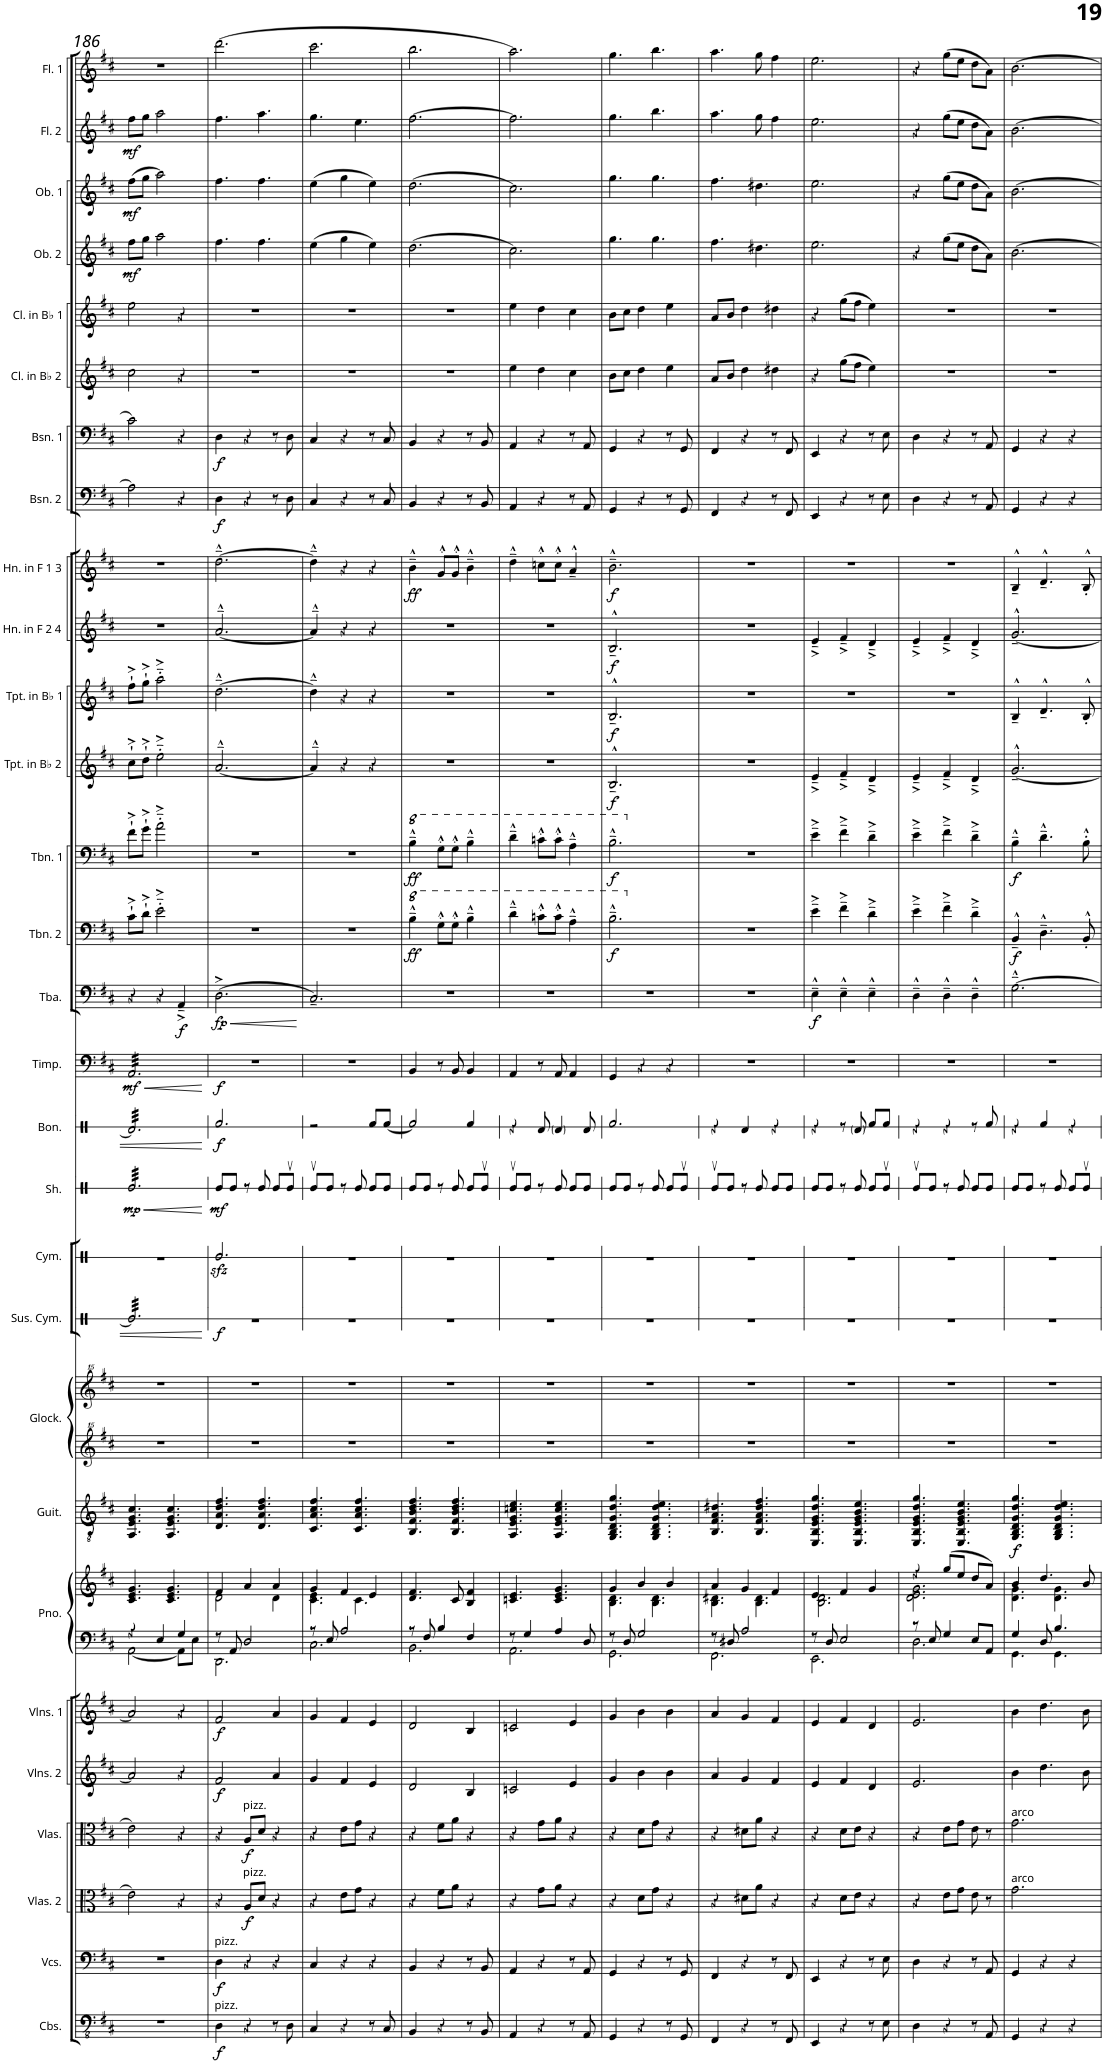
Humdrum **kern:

**kern	**dynam	**kern	**dynam	**kern	**dynam	**kern	**dynam	**kern	**dynam	**kern	**dynam	**kern	**kern	**kern	**dynam	**kern	**kern	**kern	**dynam	**kern	**kern	**dynam	**kern	**dynam	**kern	**dynam	**kern	**dynam	**kern	**dynam	**kern	**dynam	**kern	**dynam	**kern	**dynam	**kern	**dynam	**kern	**dynam	**kern	**dynam	**kern	**dynam	**kern	**kern	**kern	**dynam	**kern	**dynam	**kern	**dynam	**kern
*part29	*part29	*part28	*part28	*part27	*part27	*part26	*part26	*part25	*part25	*part24	*part24	*part23	*part23	*part22	*part22	*part21	*part21	*part20	*part20	*part19	*part18	*part18	*part17	*part17	*part16	*part16	*part15	*part15	*part14	*part14	*part13	*part13	*part12	*part12	*part11	*part11	*part10	*part10	*part9	*part9	*part8	*part8	*part7	*part7	*part6	*part5	*part4	*part4	*part3	*part3	*part2	*part2	*part1
*staff31	*staff31	*staff30	*staff30	*staff29	*staff29	*staff28	*staff28	*staff27	*staff27	*staff26	*staff26	*staff25	*staff24	*staff23	*staff23	*staff22	*staff21	*staff20	*staff20	*staff19	*staff18	*staff18	*staff17	*staff17	*staff16	*staff16	*staff15	*staff15	*staff14	*staff14	*staff13	*staff13	*staff12	*staff12	*staff11	*staff11	*staff10	*staff10	*staff9	*staff9	*staff8	*staff8	*staff7	*staff7	*staff6	*staff5	*staff4	*staff4	*staff3	*staff3	*staff2	*staff2	*staff1
*I"Contrabasses	*	*I"Violoncellos	*	*I"Violas 2	*	*I"Violas	*	*I"Violins 2	*	*I"Violins 1	*	*I"Piano	*	*I"Classical Guitar	*	*I"Glockenspiel	*	*I"Suspended Cymbal	*	*I"Cymbals	*I"Shaker	*	*I"Bongos	*	*I"Timpani	*	*I"Tuba	*	*I"Trombone 2	*	*I"Trombone 1	*	*I"Trumpet in Bb 2	*	*I"Trumpet in Bb 1	*	*I"Horn in F 2 &amp; 4	*	*I"Horn in F 1 &amp; 3	*	*I"Bassoon 2	*	*I"Bassoon 1	*	*I"Clarinet in Bb 2	*I"Clarinet in Bb 1	*I"Oboe 2	*	*I"Oboe 1	*	*I"Flute 2	*	*I"Flute 1
*I'Cbs.	*	*I'Vcs.	*	*I'Vlas. 2	*	*I'Vlas.	*	*I'Vlns. 2	*	*I'Vlns. 1	*	*I'Pno.	*	*I'Guit.	*	*I'Glock.	*	*I'Sus. Cym.	*	*I'Cym.	*I'Sh.	*	*I'Bon.	*	*I'Timp.	*	*I'Tba.	*	*I'Tbn. 2	*	*I'Tbn. 1	*	*I'Tpt. in Bb 2	*	*I'Tpt. in Bb 1	*	*I'Hn. in F 2 4	*	*I'Hn. in F 1 3	*	*I'Bsn. 2	*	*I'Bsn. 1	*	*I'Cl. in Bb 2	*I'Cl. in Bb 1	*I'Ob. 2	*	*I'Ob. 1	*	*I'Fl. 2	*	*I'Fl. 1
!!LO:PB:g=z
*clefFv4	*	*clefF4	*	*clefC3	*	*clefC3	*	*clefG2	*	*clefG2	*	*clefF4	*clefG2	*clefGv2	*	*clefG^^2	*clefG^^2	*clefX	*	*clefX	*clefX	*	*clefX	*	*clefF4	*	*clefF4	*	*clefF4	*	*clefF4	*	*clefG2	*	*clefG2	*	*clefG2	*	*clefG2	*	*clefF4	*	*clefF4	*	*clefG2	*clefG2	*clefG2	*	*clefG2	*	*clefG2	*	*clefG2
*	*	*	*	*	*	*	*	*	*	*	*	*	*	*	*	*	*	*	*	*	*	*	*	*	*	*	*	*	*	*	*	*	*Trd1c2	*	*Trd1c2	*	*Trd4c7	*	*Trd4c7	*	*	*	*	*	*Trd1c2	*Trd1c2	*	*	*	*	*	*	*
*k[f#c#]	*	*k[f#c#]	*	*k[f#c#]	*	*k[f#c#]	*	*k[f#c#]	*	*k[f#c#]	*	*k[f#c#]	*k[f#c#]	*k[f#c#]	*	*k[f#c#]	*k[f#c#]	*k[]	*	*k[]	*k[]	*	*k[]	*	*k[f#c#]	*	*k[f#c#]	*	*k[f#c#]	*	*k[f#c#]	*	*k[f#c#]	*	*k[f#c#]	*	*k[f#c#]	*	*k[f#c#]	*	*k[f#c#]	*	*k[f#c#]	*	*k[f#c#]	*k[f#c#]	*k[f#c#]	*	*k[f#c#]	*	*k[f#c#]	*	*k[f#c#]
*M3/4	*	*M3/4	*	*M3/4	*	*M3/4	*	*M3/4	*	*M3/4	*	*M3/4	*M3/4	*M3/4	*	*M3/4	*M3/4	*M3/4	*	*M3/4	*M3/4	*	*M3/4	*	*M3/4	*	*M3/4	*	*M3/4	*	*M3/4	*	*M3/4	*	*M3/4	*	*M3/4	*	*M3/4	*	*M3/4	*	*M3/4	*	*M3/4	*M3/4	*M3/4	*	*M3/4	*	*M3/4	*	*M3/4
=186	=186	=186	=186	=186	=186	=186	=186	=186	=186	=186	=186	=186	=186	=186	=186	=186	=186	=186	=186	=186	=186	=186	=186	=186	=186	=186	=186	=186	=186	=186	=186	=186	=186	=186	=186	=186	=186	=186	=186	=186	=186	=186	=186	=186	=186	=186	=186	=186	=186	=186	=186	=186	=186
*	*	*	*	*	*	*	*	*	*	*	*	*^	*	*	*	*	*	*	*	*	*	*	*	*	*	*	*	*	*	*	*	*	*	*	*	*	*	*	*	*	*	*	*	*	*	*	*	*	*	*	*	*	*
!	!	!	!	!	!	!	!	!	!	!	!	!	!	!	!	!	!	!	!	!	!	!	!LO:DY:b	!	!	!	!LO:DY:b	!	!	!	!	!	!	!	!	!	!	!	!	!	!	!	!	!	!	!	!	!	!LO:DY:b	!	!LO:DY:b	!	!LO:DY:b	!
*	*	*	*	*	*	*	*	*	*	*	*	*	*	*	*	*	*	*	*tremolo	*	*	*	*	*	*	*	*	*	*	*	*	*	*	*	*	*	*	*	*	*	*	*	*	*	*	*	*	*	*	*	*	*	*	*
*	*	*	*	*	*	*	*	*	*	*	*	*	*	*	*	*	*	*	*	*	*	*tremolo	*	*	*	*	*	*	*	*	*	*	*	*	*	*	*	*	*	*	*	*	*	*	*	*	*	*	*	*	*	*	*	*
*	*	*	*	*	*	*	*	*	*	*	*	*	*	*	*	*	*	*	*	*	*	*	*	*tremolo	*	*	*	*	*	*	*	*	*	*	*	*	*	*	*	*	*	*	*	*	*	*	*	*	*	*	*	*	*	*
*	*	*	*	*	*	*	*	*	*	*	*	*	*	*	*	*	*	*	*	*	*	*	*	*	*	*tremolo	*	*	*	*	*	*	*	*	*	*	*	*	*	*	*	*	*	*	*	*	*	*	*	*	*	*	*	*
2.r	.	2.r	.	2e\	.	2e\	.	2a/]	.	2a/]	.	4r	[2AA\	4.c#/ 4.e/ 4.g/	4.AA/ 4.E/ 4.G/ 4.c#/	.	2.r	2.r	32Re/]LLL	.	2.r	32Re/LLL	mp	32Rd/]LLL	.	32AA/LLL	mf	4r	.	8c#`^\L	.	8f#`^\L	.	8cc#`^\L	.	8ff#`^\L	.	2.r	.	2.r	.	2A\]	.	2c#\	.	2cc#\	2ee\	8ff#\L	mf	(8ff#\L	mf	8ff#\L	mf	2.r
.	.	.	.	.	.	.	.	.	.	.	.	.	.	.	.	.	.	.	32Re/	.	.	32Re/	.	32Rd/	.	32AA/	.	.	.	.	.	.	.	.	.	.	.	.	.	.	.	.	.	.	.	.	.	.	.	.	.	.	.	.
.	.	.	.	.	.	.	.	.	.	.	.	.	.	.	.	.	.	.	32Re/	.	.	32Re/	.	32Rd/	.	32AA/	.	.	.	.	.	.	.	.	.	.	.	.	.	.	.	.	.	.	.	.	.	.	.	.	.	.	.	.
.	.	.	.	.	.	.	.	.	.	.	.	.	.	.	.	.	.	.	32Re/	.	.	32Re/	.	32Rd/	.	32AA/	.	.	.	.	.	.	.	.	.	.	.	.	.	.	.	.	.	.	.	.	.	.	.	.	.	.	.	.
.	.	.	.	.	.	.	.	.	.	.	.	.	.	.	.	.	.	.	32Re/	.	.	32Re/	.	32Rd/	.	32AA/	.	.	.	8d`^\J	.	8g`^\J	.	8dd`^\J	.	8gg`^\J	.	.	.	.	.	.	.	.	.	.	.	8gg\J	.	8gg\J	.	8gg\J	.	.
.	.	.	.	.	.	.	.	.	.	.	.	.	.	.	.	.	.	.	32Re/	.	.	32Re/	.	32Rd/	.	32AA/	.	.	.	.	.	.	.	.	.	.	.	.	.	.	.	.	.	.	.	.	.	.	.	.	.	.	.	.
.	.	.	.	.	.	.	.	.	.	.	.	.	.	.	.	.	.	.	32Re/	.	.	32Re/	.	32Rd/	.	32AA/	.	.	.	.	.	.	.	.	.	.	.	.	.	.	.	.	.	.	.	.	.	.	.	.	.	.	.	.
.	.	.	.	.	.	.	.	.	.	.	.	.	.	.	.	.	.	.	32Re/	.	.	32Re/	.	32Rd/	.	32AA/	.	.	.	.	.	.	.	.	.	.	.	.	.	.	.	.	.	.	.	.	.	.	.	.	.	.	.	.
.	.	.	.	.	.	.	.	.	.	.	.	4E/	.	.	.	.	.	.	32Re/	.	.	32Re/	.	32Rd/	.	32AA/	.	4r	.	2e'~^\	.	2a'~^\	.	2ee'~^\	.	2aa'~^\	.	.	.	.	.	.	.	.	.	.	.	2aa\	.	2aa\)	.	2aa\	.	.
.	.	.	.	.	.	.	.	.	.	.	.	.	.	.	.	.	.	.	32Re/	.	.	32Re/	.	32Rd/	.	32AA/	.	.	.	.	.	.	.	.	.	.	.	.	.	.	.	.	.	.	.	.	.	.	.	.	.	.	.	.
.	.	.	.	.	.	.	.	.	.	.	.	.	.	.	.	.	.	.	32Re/	.	.	32Re/	.	32Rd/	.	32AA/	.	.	.	.	.	.	.	.	.	.	.	.	.	.	.	.	.	.	.	.	.	.	.	.	.	.	.	.
.	.	.	.	.	.	.	.	.	.	.	.	.	.	.	.	.	.	.	32Re/	.	.	32Re/	.	32Rd/	.	32AA/	.	.	.	.	.	.	.	.	.	.	.	.	.	.	.	.	.	.	.	.	.	.	.	.	.	.	.	.
.	.	.	.	.	.	.	.	.	.	.	.	.	.	4.c#/ 4.e/ 4.g/	4.AA/ 4.E/ 4.G/ 4.c#/	.	.	.	32Re/	.	.	32Re/	.	32Rd/	.	32AA/	.	.	.	.	.	.	.	.	.	.	.	.	.	.	.	.	.	.	.	.	.	.	.	.	.	.	.	.
.	.	.	.	.	.	.	.	.	.	.	.	.	.	.	.	.	.	.	32Re/	.	.	32Re/	.	32Rd/	.	32AA/	.	.	.	.	.	.	.	.	.	.	.	.	.	.	.	.	.	.	.	.	.	.	.	.	.	.	.	.
.	.	.	.	.	.	.	.	.	.	.	.	.	.	.	.	.	.	.	32Re/	.	.	32Re/	.	32Rd/	.	32AA/	.	.	.	.	.	.	.	.	.	.	.	.	.	.	.	.	.	.	.	.	.	.	.	.	.	.	.	.
.	.	.	.	.	.	.	.	.	.	.	.	.	.	.	.	.	.	.	32Re/	.	.	32Re/	.	32Rd/	.	32AA/	.	.	.	.	.	.	.	.	.	.	.	.	.	.	.	.	.	.	.	.	.	.	.	.	.	.	.	.
!	!	!	!	!	!	!	!	!	!	!	!	!	!	!	!	!	!	!	!	!	!	!	!	!	!	!	!	!	!LO:DY:b	!	!	!	!	!	!	!	!	!	!	!	!	!	!	!	!	!	!	!	!	!	!	!	!	!
.	.	.	.	4r	.	4r	.	4r	.	4r	.	4G/	8AA\L]	.	.	.	.	.	32Re/	.	.	32Re/	.	32Rd/	.	32AA/	.	4AA~^/	f	.	.	.	.	.	.	.	.	.	.	.	.	4r	.	4r	.	4r	4r	.	.	.	.	.	.	.
.	.	.	.	.	.	.	.	.	.	.	.	.	.	.	.	.	.	.	32Re/	.	.	32Re/	.	32Rd/	.	32AA/	.	.	.	.	.	.	.	.	.	.	.	.	.	.	.	.	.	.	.	.	.	.	.	.	.	.	.	.
.	.	.	.	.	.	.	.	.	.	.	.	.	.	.	.	.	.	.	32Re/	.	.	32Re/	.	32Rd/	.	32AA/	.	.	.	.	.	.	.	.	.	.	.	.	.	.	.	.	.	.	.	.	.	.	.	.	.	.	.	.
.	.	.	.	.	.	.	.	.	.	.	.	.	.	.	.	.	.	.	32Re/	.	.	32Re/	.	32Rd/	.	32AA/	.	.	.	.	.	.	.	.	.	.	.	.	.	.	.	.	.	.	.	.	.	.	.	.	.	.	.	.
.	.	.	.	.	.	.	.	.	.	.	.	.	8E\J	.	.	.	.	.	32Re/	.	.	32Re/	.	32Rd/	.	32AA/	.	.	.	.	.	.	.	.	.	.	.	.	.	.	.	.	.	.	.	.	.	.	.	.	.	.	.	.
.	.	.	.	.	.	.	.	.	.	.	.	.	.	.	.	.	.	.	32Re/	.	.	32Re/	.	32Rd/	.	32AA/	.	.	.	.	.	.	.	.	.	.	.	.	.	.	.	.	.	.	.	.	.	.	.	.	.	.	.	.
.	.	.	.	.	.	.	.	.	.	.	.	.	.	.	.	.	.	.	32Re/	.	.	32Re/	.	32Rd/	.	32AA/	.	.	.	.	.	.	.	.	.	.	.	.	.	.	.	.	.	.	.	.	.	.	.	.	.	.	.	.
.	.	.	.	.	.	.	.	.	.	.	.	.	.	.	.	.	.	.	32Re/JJJ	.	.	32Re/JJJ	.	32Rd/JJJ	.	32AA/JJJ	.	.	.	.	.	.	.	.	.	.	.	.	.	.	.	.	.	.	.	.	.	.	.	.	.	.	.	.
*	*	*	*	*	*	*	*	*	*	*	*	*	*	*	*	*	*	*	*	*	*	*	*	*	*	*Xtremolo	*	*	*	*	*	*	*	*	*	*	*	*	*	*	*	*	*	*	*	*	*	*	*	*	*	*	*	*
*	*	*	*	*	*	*	*	*	*	*	*	*	*	*	*	*	*	*	*	*	*	*	*	*Xtremolo	*	*	*	*	*	*	*	*	*	*	*	*	*	*	*	*	*	*	*	*	*	*	*	*	*	*	*	*	*	*
*	*	*	*	*	*	*	*	*	*	*	*	*	*	*	*	*	*	*	*	*	*	*Xtremolo	*	*	*	*	*	*	*	*	*	*	*	*	*	*	*	*	*	*	*	*	*	*	*	*	*	*	*	*	*	*	*	*
*	*	*	*	*	*	*	*	*	*	*	*	*	*	*	*	*	*	*	*Xtremolo	*	*	*	*	*	*	*	*	*	*	*	*	*	*	*	*	*	*	*	*	*	*	*	*	*	*	*	*	*	*	*	*	*	*	*
=187	=187	=187	=187	=187	=187	=187	=187	=187	=187	=187	=187	=187	=187	=187	=187	=187	=187	=187	=187	=187	=187	=187	=187	=187	=187	=187	=187	=187	=187	=187	=187	=187	=187	=187	=187	=187	=187	=187	=187	=187	=187	=187	=187	=187	=187	=187	=187	=187	=187	=187	=187	=187	=187	=187
*	*	*	*	*	*	*	*	*	*	*	*	*	*	*^	*	*	*	*	*	*	*	*	*	*	*	*	*	*	*	*	*	*	*	*	*	*	*	*	*	*	*	*	*	*	*	*	*	*	*	*	*	*	*	*
!	!	!LO:TX:a:t=pizz.	!	!	!	!	!	!	!	!	!	!	!	!	!	!	!	!	!	!	!	!	!	!	!	!	!	!	!	!	!	!	!	!	!	!	!	!	!	!	!	!	!	!	!	!	!	!	!	!	!	!	!	!	!
!LO:TX:a:t=pizz.	!	!	!	!	!	!	!	!	!	!	!	!	!	!	!	!	!	!	!	!	!	!	!	!	!	!	!	!	!	!	!	!	!	!	!	!	!	!	!	!	!	!	!	!	!	!	!	!	!	!	!	!	!	!	!
!	!LO:DY:b	!	!LO:DY:b	!	!	!	!	!	!LO:DY:b	!	!LO:DY:b	!	!	!	!	!	!	!	!	!	!LO:DY:b	!	!	!LO:DY:b	!	!LO:DY:b	!	!LO:DY:b	!	!LO:DY:b	!	!	!	!	!	!	!	!	!	!	!	!	!	!LO:DY:b	!	!LO:DY:b	!	!	!	!	!	!	!	!	!
4DD\	f	4D\	f	4r	.	4r	.	2f#/	f	2f#/	f	8r	2.DD\	4f#/	2d\	4.D/ 4.A/ 4.d/ 4.f#/	.	2.r	2.r	2.r	f	2.Rezz</	8Re/L	mf	2.Rf/	f	2.r	f	(2.D^\	fp	2.r	.	2.r	.	[2.a^^~/	.	[2.dd^^~\	.	[2.a^^~/	.	[2.dd^^~\	.	4D\	f	4D\	f	2.r	2.r	4.ff#\	.	4.ff#\	.	4.ff#\	.	(2.ddd\
.	.	.	.	.	.	.	.	.	.	.	.	8AA/	.	.	.	.	.	.	.	.	.	.	8Re/J	.	.	.	.	.	.	.	.	.	.	.	.	.	.	.	.	.	.	.	.	.	.	.	.	.	.	.	.	.	.	.	.
!	!	!	!	!	!	!LO:TX:a:t=pizz.	!	!	!	!	!	!	!	!	!	!	!	!	!	!	!	!	!	!	!	!	!	!	!	!	!	!	!	!	!	!	!	!	!	!	!	!	!	!	!	!	!	!	!	!	!	!	!	!	!
!	!	!	!	!LO:TX:a:t=pizz.	!	!	!	!	!	!	!	!	!	!	!	!	!	!	!	!	!	!	!	!	!	!	!	!	!	!	!	!	!	!	!	!	!	!	!	!	!	!	!	!	!	!	!	!	!	!	!	!	!	!	!
!	!	!	!	!	!LO:DY:b	!	!LO:DY:b	!	!	!	!	!	!	!	!	!	!	!	!	!	!	!	!	!	!	!	!	!	!	!	!	!	!	!	!	!	!	!	!	!	!	!	!	!	!	!	!	!	!	!	!	!	!	!	!
4r	.	4r	.	8A/L	f	8A/L	f	.	.	.	.	2D/	.	4a/	.	.	.	.	.	.	.	.	8r	.	.	.	.	.	.	.	.	.	.	.	.	.	.	.	.	.	.	.	4r	.	4r	.	.	.	.	.	.	.	.	.	.
.	.	.	.	8d/J	.	8d/J	.	.	.	.	.	.	.	.	.	4.D/ 4.A/ 4.d/ 4.f#/	.	.	.	.	.	.	8Re/	.	.	.	.	.	.	.	.	.	.	.	.	.	.	.	.	.	.	.	.	.	.	.	.	.	4.ff#\	.	4.ff#\	.	4.aa\	.	.
8r	.	4r	.	4r	.	4r	.	4a/	.	4a/	.	.	.	4a/	4d\	.	.	.	.	.	.	.	8Re/L	.	.	.	.	.	.	.	.	.	.	.	.	.	.	.	.	.	.	.	8r	.	8r	.	.	.	.	.	.	.	.	.	.
8DD\	.	.	.	.	.	.	.	.	.	.	.	.	.	.	.	.	.	.	.	.	.	.	8Rev/J	.	.	.	.	.	.	.	.	.	.	.	.	.	.	.	.	.	.	.	8D\	.	8D\	.	.	.	.	.	.	.	.	.	.
=188	=188	=188	=188	=188	=188	=188	=188	=188	=188	=188	=188	=188	=188	=188	=188	=188	=188	=188	=188	=188	=188	=188	=188	=188	=188	=188	=188	=188	=188	=188	=188	=188	=188	=188	=188	=188	=188	=188	=188	=188	=188	=188	=188	=188	=188	=188	=188	=188	=188	=188	=188	=188	=188	=188	=188
4CC#/	.	4C#/	.	4r	.	4r	.	4g/	.	4g/	.	8r	2.C#\	4g/	4.c#\ 4.e\	4.C#/ 4.A/ 4.c#/ 4.f#/	.	2.r	2.r	2.r	.	2.r	8Rev/L	.	2r	.	2.r	.	2.C#~/)	.	2.r	.	2.r	.	4a^^~/]	.	4dd^^~\]	.	4a^^~/]	.	4dd^^~\]	.	4C#/	.	4C#/	.	2.r	2.r	(4ee\	.	(4ee\	.	4.gg\	.	2.ccc#\
.	.	.	.	.	.	.	.	.	.	.	.	8E/	.	.	.	.	.	.	.	.	.	.	8Re/J	.	.	.	.	.	.	.	.	.	.	.	.	.	.	.	.	.	.	.	.	.	.	.	.	.	.	.	.	.	.	.	.
4r	.	4r	.	8e\L	.	8e\L	.	4f#/	.	4f#/	.	2A/	.	4f#/	.	.	.	.	.	.	.	.	8r	.	.	.	.	.	.	.	.	.	.	.	4r	.	4r	.	4r	.	4r	.	4r	.	4r	.	.	.	4gg\	.	4gg\	.	.	.	.
.	.	.	.	8g\J	.	8g\J	.	.	.	.	.	.	.	.	4.c#\	4.C#/ 4.A/ 4.c#/ 4.f#/	.	.	.	.	.	.	8Re/	.	.	.	.	.	.	.	.	.	.	.	.	.	.	.	.	.	.	.	.	.	.	.	.	.	.	.	.	.	4.ee\	.	.
8r	.	4r	.	4r	.	4r	.	4e/	.	4e/	.	.	.	4e/	.	.	.	.	.	.	.	.	8Re/L	.	8Rf/L	.	.	.	.	.	.	.	.	.	4r	.	4r	.	4r	.	4r	.	8r	.	8r	.	.	.	4ee\)	.	4ee\)	.	.	.	.
8CC#/	.	.	.	.	.	.	.	.	.	.	.	.	.	.	.	.	.	.	.	.	.	.	8Re/J	.	[8Rf/J	.	.	.	.	.	.	.	.	.	.	.	.	.	.	.	.	.	8C#/	.	8C#/	.	.	.	.	.	.	.	.	.	.
*	*	*	*	*	*	*	*	*	*	*	*	*	*	*v	*v	*	*	*	*	*	*	*	*	*	*	*	*	*	*	*	*	*	*	*	*	*	*	*	*	*	*	*	*	*	*	*	*	*	*	*	*	*	*	*	*
=189	=189	=189	=189	=189	=189	=189	=189	=189	=189	=189	=189	=189	=189	=189	=189	=189	=189	=189	=189	=189	=189	=189	=189	=189	=189	=189	=189	=189	=189	=189	=189	=189	=189	=189	=189	=189	=189	=189	=189	=189	=189	=189	=189	=189	=189	=189	=189	=189	=189	=189	=189	=189	=189	=189
*	*	*	*	*	*	*	*	*	*	*	*	*	*	*	*	*	*	*	*	*	*	*	*	*	*	*	*	*	*	*8va	*	*	*	*	*	*	*	*	*	*	*	*	*	*	*	*	*	*	*	*	*	*	*	*
*	*	*	*	*	*	*	*	*	*	*	*	*	*	*	*	*	*	*	*	*	*	*	*	*	*	*	*	*	*	*	*	*8va	*	*	*	*	*	*	*	*	*	*	*	*	*	*	*	*	*	*	*	*	*	*
!	!	!	!	!	!	!	!	!	!	!	!	!	!	!	!	!	!	!	!	!	!	!	!	!	!	!	!	!	!	!	!LO:DY:b	!	!LO:DY:b	!	!	!	!	!	!	!	!LO:DY:b	!	!	!	!	!	!	!	!	!	!	!	!	!
4BBB/	.	4BB/	.	4r	.	4r	.	2d/	.	2d/	.	8r	2.BB\	4.d/ 4.f#/	4.BB/ 4.F#/ 4.B/ 4.d/ 4.f#/	.	2.r	2.r	2.r	.	2.r	8Re/L	.	2Rf/]	.	4BB/	.	2.r	.	4b~^^\	ff	4b~^^\	ff	2.r	.	2.r	.	2.r	.	4b~^^\	ff	4BB/	.	4BB/	.	2.r	2.r	(2.dd\	.	(2.dd\	.	[2.ff#\	.	2.bb\
.	.	.	.	.	.	.	.	.	.	.	.	8F#/	.	.	.	.	.	.	.	.	.	8Re/J	.	.	.	.	.	.	.	.	.	.	.	.	.	.	.	.	.	.	.	.	.	.	.	.	.	.	.	.	.	.	.	.
4r	.	4r	.	8f#\L	.	8f#\L	.	.	.	.	.	4B/	.	.	.	.	.	.	.	.	.	8r	.	.	.	8r	.	.	.	8g^^'\L	.	8g^^'\L	.	.	.	.	.	.	.	8g^^'/L	.	4r	.	4r	.	.	.	.	.	.	.	.	.	.
.	.	.	.	8a\J	.	8a\J	.	.	.	.	.	.	.	8c#/	4.BB/ 4.F#/ 4.B/ 4.d/ 4.f#/	.	.	.	.	.	.	8Re/	.	.	.	8BB/	.	.	.	8g^^'\J	.	8g^^'\J	.	.	.	.	.	.	.	8g^^'/J	.	.	.	.	.	.	.	.	.	.	.	.	.	.
8r	.	8r	.	4r	.	4r	.	4B/	.	4B/	.	4F#/	.	4B/ 4f#/	.	.	.	.	.	.	.	8Re/L	.	4Rf/	.	4BB/	.	.	.	4b~^^\	.	4b~^^\	.	.	.	.	.	.	.	4b~^^\	.	8r	.	8r	.	.	.	.	.	.	.	.	.	.
8BBB/	.	8BB/	.	.	.	.	.	.	.	.	.	.	.	.	.	.	.	.	.	.	.	8Rev/J	.	.	.	.	.	.	.	.	.	.	.	.	.	.	.	.	.	.	.	8BB/	.	8BB/	.	.	.	.	.	.	.	.	.	.
=190	=190	=190	=190	=190	=190	=190	=190	=190	=190	=190	=190	=190	=190	=190	=190	=190	=190	=190	=190	=190	=190	=190	=190	=190	=190	=190	=190	=190	=190	=190	=190	=190	=190	=190	=190	=190	=190	=190	=190	=190	=190	=190	=190	=190	=190	=190	=190	=190	=190	=190	=190	=190	=190	=190
4AAA/	.	4AA/	.	4r	.	4r	.	2cn/	.	2cn/	.	8r	2.AA\	4.cn/ 4.e/	4.AA/ 4.E/ 4.G/ 4.cn/ 4.e/	.	2.r	2.r	2.r	.	2.r	8Rev/L	.	4r	.	4AA/	.	2.r	.	4dd~^^\	.	4dd~^^\	.	2.r	.	2.r	.	2.r	.	4dd~^^\	.	4AA/	.	4AA/	.	4ee\	4ee\	2.cc#\)	.	2.cc#\)	.	2.ff#\]	.	2.aa\)
.	.	.	.	.	.	.	.	.	.	.	.	4G/	.	.	.	.	.	.	.	.	.	8Re/J	.	.	.	.	.	.	.	.	.	.	.	.	.	.	.	.	.	.	.	.	.	.	.	.	.	.	.	.	.	.	.	.
4r	.	4r	.	8g\L	.	8g\L	.	.	.	.	.	.	.	.	.	.	.	.	.	.	.	8r	.	8Rd/	.	8r	.	.	.	8ccn^^'\L	.	8ccn^^'\L	.	.	.	.	.	.	.	8ccn^^'\L	.	4r	.	4r	.	4dd\	4dd\	.	.	.	.	.	.	.
.	.	.	.	8a\J	.	8a\J	.	.	.	.	.	4A/	.	4.c/ 4.e/ 4.g/	4.AA/ 4.E/ 4.G/ 4.c/ 4.e/	.	.	.	.	.	.	8Re/	.	4Rd/	.	8AA/	.	.	.	8cc^^'\J	.	8cc^^'\J	.	.	.	.	.	.	.	8cc^^'\J	.	.	.	.	.	.	.	.	.	.	.	.	.	.
8r	.	8r	.	4r	.	4r	.	4e/	.	4e/	.	.	.	.	.	.	.	.	.	.	.	8Re/L	.	.	.	4AA/	.	.	.	4a~^^\	.	4a~^^\	.	.	.	.	.	.	.	4a~^^/	.	8r	.	8r	.	4cc#\	4cc#\	.	.	.	.	.	.	.
8AAA/	.	8AA/	.	.	.	.	.	.	.	.	.	8D/	.	.	.	.	.	.	.	.	.	8Re/J	.	8Rd/	.	.	.	.	.	.	.	.	.	.	.	.	.	.	.	.	.	8AA/	.	8AA/	.	.	.	.	.	.	.	.	.	.
=191	=191	=191	=191	=191	=191	=191	=191	=191	=191	=191	=191	=191	=191	=191	=191	=191	=191	=191	=191	=191	=191	=191	=191	=191	=191	=191	=191	=191	=191	=191	=191	=191	=191	=191	=191	=191	=191	=191	=191	=191	=191	=191	=191	=191	=191	=191	=191	=191	=191	=191	=191	=191	=191	=191
*	*	*	*	*	*	*	*	*	*	*	*	*	*	*^	*	*	*	*	*	*	*	*	*	*	*	*	*	*	*	*	*	*	*	*	*	*	*	*	*	*	*	*	*	*	*	*	*	*	*	*	*	*	*	*
!	!	!	!	!	!	!	!	!	!	!	!	!	!	!	!	!	!	!	!	!	!	!	!	!	!	!	!	!	!	!	!	!LO:DY:b	!	!LO:DY:b	!	!LO:DY:b	!	!LO:DY:b	!	!LO:DY:b	!	!LO:DY:b	!	!	!	!	!	!	!	!	!	!	!	!	!
4GGG/	.	4GG/	.	4r	.	4r	.	4g/	.	4g/	.	8r	2.GG\	4g/	4.B\ 4.d\	4.GG/ 4.BB/ 4.D/ 4.G/ 4.d/ 4.g/	.	2.r	2.r	2.r	.	2.r	8Re/L	.	2.Rf/	.	4GG/	.	2.r	.	2.b~^^\	f	2.b~^^\	f	2.B~^^/	f	2.B~^^/	f	2.B~^^/	f	2.b~^^\	f	4GG/	.	4GG/	.	8b\L	8b\L	4.gg\	.	4.gg\	.	4.gg\	.	4.gg\
.	.	.	.	.	.	.	.	.	.	.	.	8D/	.	.	.	.	.	.	.	.	.	.	8Re/J	.	.	.	.	.	.	.	.	.	.	.	.	.	.	.	.	.	.	.	.	.	.	.	8cc#\J	8cc#\J	.	.	.	.	.	.	.
4r	.	4r	.	8d\L	.	8d\L	.	4b\	.	4b\	.	2G/	.	4b/	.	.	.	.	.	.	.	.	8r	.	.	.	4r	.	.	.	.	.	.	.	.	.	.	.	.	.	.	.	4r	.	4r	.	4dd\	4dd\	.	.	.	.	.	.	.
.	.	.	.	8g\J	.	8g\J	.	.	.	.	.	.	.	.	4.B\ 4.d\	4.GG/ 4.BB/ 4.D/ 4.G/ 4.d/ 4.e/	.	.	.	.	.	.	8Re/	.	.	.	.	.	.	.	.	.	.	.	.	.	.	.	.	.	.	.	.	.	.	.	.	.	4.gg\	.	4.gg\	.	4.bb\	.	4.bb\
8r	.	8r	.	4r	.	4r	.	4b\	.	4b\	.	.	.	4b/	.	.	.	.	.	.	.	.	8Re/L	.	.	.	4r	.	.	.	.	.	.	.	.	.	.	.	.	.	.	.	8r	.	8r	.	4ee\	4ee\	.	.	.	.	.	.	.
8GGG/	.	8GG/	.	.	.	.	.	.	.	.	.	.	.	.	.	.	.	.	.	.	.	.	8Rev/J	.	.	.	.	.	.	.	.	.	.	.	.	.	.	.	.	.	.	.	8GG/	.	8GG/	.	.	.	.	.	.	.	.	.	.
=192	=192	=192	=192	=192	=192	=192	=192	=192	=192	=192	=192	=192	=192	=192	=192	=192	=192	=192	=192	=192	=192	=192	=192	=192	=192	=192	=192	=192	=192	=192	=192	=192	=192	=192	=192	=192	=192	=192	=192	=192	=192	=192	=192	=192	=192	=192	=192	=192	=192	=192	=192	=192	=192	=192	=192
*	*	*	*	*	*	*	*	*	*	*	*	*	*	*	*	*	*	*	*	*	*	*	*	*	*	*	*	*	*	*	*X8va	*	*	*	*	*	*	*	*	*	*	*	*	*	*	*	*	*	*	*	*	*	*	*	*
*	*	*	*	*	*	*	*	*	*	*	*	*	*	*	*	*	*	*	*	*	*	*	*	*	*	*	*	*	*	*	*	*	*X8va	*	*	*	*	*	*	*	*	*	*	*	*	*	*	*	*	*	*	*	*	*	*
4FFF#/	.	4FF#/	.	4r	.	4r	.	4a/	.	4a/	.	8r	2.FF#\	4a/	4.B\ 4.d#X\	4.BB/ 4.F#/ 4.A/ 4.d#X/	.	2.r	2.r	2.r	.	2.r	8Rev/L	.	4r	.	2.r	.	2.r	.	2.r	.	2.r	.	2.r	.	2.r	.	2.r	.	2.r	.	4FF#/	.	4FF#/	.	8a/L	8a/L	4.ff#\	.	4.ff#\	.	4.aa\	.	4.aa\
.	.	.	.	.	.	.	.	.	.	.	.	8D#X/	.	.	.	.	.	.	.	.	.	.	8Re/J	.	.	.	.	.	.	.	.	.	.	.	.	.	.	.	.	.	.	.	.	.	.	.	8b/J	8b/J	.	.	.	.	.	.	.
4r	.	4r	.	8d#X\L	.	8d#X\L	.	4g/	.	4g/	.	2A/	.	4g/	.	.	.	.	.	.	.	.	8r	.	4Rd/	.	.	.	.	.	.	.	.	.	.	.	.	.	.	.	.	.	4r	.	4r	.	4dd\	4dd\	.	.	.	.	.	.	.
.	.	.	.	8a\J	.	8a\J	.	.	.	.	.	.	.	.	4.B\ 4.d#\	4.BB/ 4.F#/ 4.A/ 4.d#/ 4.f#/	.	.	.	.	.	.	8Re/	.	.	.	.	.	.	.	.	.	.	.	.	.	.	.	.	.	.	.	.	.	.	.	.	.	4.dd#X\	.	4.dd#X\	.	8gg\	.	8gg\
8r	.	8r	.	4r	.	4r	.	4f#/	.	4f#/	.	.	.	4f#/	.	.	.	.	.	.	.	.	8Re/L	.	4r	.	.	.	.	.	.	.	.	.	.	.	.	.	.	.	.	.	8r	.	8r	.	4dd#X\	4dd#X\	.	.	.	.	4ff#\	.	4ff#\
8FFF#/	.	8FF#/	.	.	.	.	.	.	.	.	.	.	.	.	.	.	.	.	.	.	.	.	8Re/J	.	.	.	.	.	.	.	.	.	.	.	.	.	.	.	.	.	.	.	8FF#/	.	8FF#/	.	.	.	.	.	.	.	.	.	.
=193	=193	=193	=193	=193	=193	=193	=193	=193	=193	=193	=193	=193	=193	=193	=193	=193	=193	=193	=193	=193	=193	=193	=193	=193	=193	=193	=193	=193	=193	=193	=193	=193	=193	=193	=193	=193	=193	=193	=193	=193	=193	=193	=193	=193	=193	=193	=193	=193	=193	=193	=193	=193	=193	=193	=193
!	!	!	!	!	!	!	!	!	!	!	!	!	!	!	!	!	!	!	!	!	!	!	!	!	!	!	!	!	!	!LO:DY:b	!	!	!	!	!	!	!	!	!	!	!	!	!	!	!	!	!	!	!	!	!	!	!	!	!
4EEE/	.	4EE/	.	4r	.	4r	.	4e/	.	4e/	.	8r	2.EE\	4e/	2.B\ 2.d\	4.EE/ 4.BB/ 4.E/ 4.G/ 4.d/ 4.g/	.	2.r	2.r	2.r	.	2.r	8Re/L	.	4r	.	2.r	.	4E~^^\	f	4e~^\	.	4e~^\	.	4e~^/	.	2.r	.	4e~^/	.	2.r	.	4EE/	.	4EE/	.	4r	4r	2.ee\	.	2.ee\	.	2.ee\	.	2.ee\
.	.	.	.	.	.	.	.	.	.	.	.	8D/	.	.	.	.	.	.	.	.	.	.	8Re/J	.	.	.	.	.	.	.	.	.	.	.	.	.	.	.	.	.	.	.	.	.	.	.	.	.	.	.	.	.	.	.	.
4r	.	4r	.	8d\L	.	8d\L	.	4f#/	.	4f#/	.	2E/	.	4f#/	.	.	.	.	.	.	.	.	8r	.	8r	.	.	.	4E~^^\	.	4f#~^\	.	4f#~^\	.	4f#~^/	.	.	.	4f#~^/	.	.	.	4r	.	4r	.	(8gg\L	(8gg\L	.	.	.	.	.	.	.
.	.	.	.	8e\J	.	8e\J	.	.	.	.	.	.	.	.	.	4.EE/ 4.BB/ 4.E/ 4.G/ 4.B/ 4.e/	.	.	.	.	.	.	8Re/	.	8Rd/	.	.	.	.	.	.	.	.	.	.	.	.	.	.	.	.	.	.	.	.	.	8ff#\J	8ff#\J	.	.	.	.	.	.	.
8r	.	8r	.	4r	.	4r	.	4d/	.	4d/	.	.	.	4g/	.	.	.	.	.	.	.	.	8Re/L	.	8Rf/L	.	.	.	4E~^^\	.	4d~^\	.	4d~^\	.	4d~^/	.	.	.	4d~^/	.	.	.	8r	.	8r	.	4ee\)	4ee\)	.	.	.	.	.	.	.
8EE\	.	8E\	.	.	.	.	.	.	.	.	.	.	.	.	.	.	.	.	.	.	.	.	8Rev/J	.	8Rf/J	.	.	.	.	.	.	.	.	.	.	.	.	.	.	.	.	.	8E\	.	8E\	.	.	.	.	.	.	.	.	.	.
=194	=194	=194	=194	=194	=194	=194	=194	=194	=194	=194	=194	=194	=194	=194	=194	=194	=194	=194	=194	=194	=194	=194	=194	=194	=194	=194	=194	=194	=194	=194	=194	=194	=194	=194	=194	=194	=194	=194	=194	=194	=194	=194	=194	=194	=194	=194	=194	=194	=194	=194	=194	=194	=194	=194	=194
4DD\	.	4D\	.	4r	.	4r	.	2.e/	.	2.e/	.	8r	2.D\	4r	2.d\ 2.e\ 2.g\	4.EE/ 4.BB/ 4.E/ 4.G/ 4.d/ 4.g/	.	2.r	2.r	2.r	.	2.r	8Rev/L	.	4r	.	2.r	.	4D~^^\	.	4e~^\	.	4e~^\	.	4e~^/	.	2.r	.	4e~^/	.	2.r	.	4D\	.	4D\	.	2.r	2.r	4r	.	4r	.	4r	.	4r
.	.	.	.	.	.	.	.	.	.	.	.	8E/	.	.	.	.	.	.	.	.	.	.	8Re/J	.	.	.	.	.	.	.	.	.	.	.	.	.	.	.	.	.	.	.	.	.	.	.	.	.	.	.	.	.	.	.	.
4r	.	4r	.	8e\L	.	8e\L	.	.	.	.	.	4G/	.	(8gg/L	.	.	.	.	.	.	.	.	8r	.	4r	.	.	.	4D~^^\	.	4f#~^\	.	4f#~^\	.	4f#~^/	.	.	.	4f#~^/	.	.	.	4r	.	4r	.	.	.	(8gg\L	.	(8gg\L	.	(8gg\L	.	(8gg\L
.	.	.	.	8g\J	.	8g\J	.	.	.	.	.	.	.	8ee/J	.	4.EE/ 4.BB/ 4.E/ 4.G/ 4.B/ 4.e/	.	.	.	.	.	.	8Re/	.	.	.	.	.	.	.	.	.	.	.	.	.	.	.	.	.	.	.	.	.	.	.	.	.	8ee\J	.	8ee\J	.	8ee\J	.	8ee\J
8r	.	8r	.	8e\	.	8e\	.	.	.	.	.	8E/L	.	8dd/L	.	.	.	.	.	.	.	.	8Re/L	.	8r	.	.	.	4D~^^\	.	4d~^\	.	4d~^\	.	4d~^/	.	.	.	4d~^/	.	.	.	8r	.	8r	.	.	.	8dd\L	.	8dd\L	.	8dd\L	.	8dd\L
8AAA/	.	8AA/	.	8r	.	8r	.	.	.	.	.	8AA/J	.	8a/J)	.	.	.	.	.	.	.	.	8Re/J	.	8Rf/	.	.	.	.	.	.	.	.	.	.	.	.	.	.	.	.	.	8AA/	.	8AA/	.	.	.	8a\J)	.	8a\J)	.	8a\J)	.	8a\J)
=195	=195	=195	=195	=195	=195	=195	=195	=195	=195	=195	=195	=195	=195	=195	=195	=195	=195	=195	=195	=195	=195	=195	=195	=195	=195	=195	=195	=195	=195	=195	=195	=195	=195	=195	=195	=195	=195	=195	=195	=195	=195	=195	=195	=195	=195	=195	=195	=195	=195	=195	=195	=195	=195	=195	=195
!	!	!	!	!	!	!LO:TX:a:t=arco	!	!	!	!	!	!	!	!	!	!	!	!	!	!	!	!	!	!	!	!	!	!	!	!	!	!	!	!	!	!	!	!	!	!	!	!	!	!	!	!	!	!	!	!	!	!	!	!	!
!	!	!	!	!LO:TX:a:t=arco	!	!	!	!	!	!	!	!	!	!	!	!	!	!	!	!	!	!	!	!	!	!	!	!	!	!	!	!	!	!	!	!	!	!	!	!	!	!	!	!	!	!	!	!	!	!	!	!	!	!	!
!	!	!	!	!	!	!	!	!	!	!	!	!	!	!	!	!	!LO:DY:b	!	!	!	!	!	!	!	!	!	!	!	!	!	!	!LO:DY:b	!	!LO:DY:b	!	!	!	!	!	!	!	!	!	!	!	!	!	!	!	!	!	!	!	!	!
4GGG/	.	4GG/	.	2.g\	.	2.g\	.	4b\	.	4b\	.	4G/	4.GG\	4b/	4.d\ 4.g\	4.GG/ 4.BB/ 4.D/ 4.G/ 4.d/ 4.g/	f	2.r	2.r	2.r	.	2.r	8Re/L	.	4r	.	2.r	.	[2.G~^^\	.	4BB~^^/	f	4B~^^\	f	[2.g~^^/	.	4B~^^/	.	[2.g~^^/	.	4B~^^/	.	4GG/	.	4GG/	.	2.r	2.r	[2.b\	.	[2.b\	.	[2.b\	.	[2.b\
.	.	.	.	.	.	.	.	.	.	.	.	.	.	.	.	.	.	.	.	.	.	.	8Re/J	.	.	.	.	.	.	.	.	.	.	.	.	.	.	.	.	.	.	.	.	.	.	.	.	.	.	.	.	.	.	.	.
4r	.	4r	.	.	.	.	.	4.dd\	.	4.dd\	.	8D/	.	4.dd/	.	.	.	.	.	.	.	.	8r	.	4Rf/	.	.	.	.	.	4.D~^^\	.	4.d~^^\	.	.	.	4.d~^^/	.	.	.	4.d~^^/	.	4r	.	4r	.	.	.	.	.	.	.	.	.	.
.	.	.	.	.	.	.	.	.	.	.	.	4.B/	4.GG\	.	4.d\ 4.g\	4.GG/ 4.BB/ 4.D/ 4.G/ 4.d/ 4.e/	.	.	.	.	.	.	8Re/	.	.	.	.	.	.	.	.	.	.	.	.	.	.	.	.	.	.	.	.	.	.	.	.	.	.	.	.	.	.	.	.
4r	.	4r	.	.	.	.	.	.	.	.	.	.	.	.	.	.	.	.	.	.	.	.	8Re/L	.	4r	.	.	.	.	.	.	.	.	.	.	.	.	.	.	.	.	.	4r	.	4r	.	.	.	.	.	.	.	.	.	.
.	.	.	.	.	.	.	.	8b\	.	8b\	.	.	.	8b/	.	.	.	.	.	.	.	.	8Rev/J	.	.	.	.	.	.	.	8BB'^^/	.	8B'^^\	.	.	.	8B'^^/	.	.	.	8B'^^/	.	.	.	.	.	.	.	.	.	.	.	.	.	.
*	*	*	*	*	*	*	*	*	*	*	*	*v	*v	*	*	*	*	*	*	*	*	*	*	*	*	*	*	*	*	*	*	*	*	*	*	*	*	*	*	*	*	*	*	*	*	*	*	*	*	*	*	*	*	*	*
*	*	*	*	*	*	*	*	*	*	*	*	*	*v	*v	*	*	*	*	*	*	*	*	*	*	*	*	*	*	*	*	*	*	*	*	*	*	*	*	*	*	*	*	*	*	*	*	*	*	*	*	*	*	*	*
=	=	=	=	=	=	=	=	=	=	=	=	=	=	=	=	=	=	=	=	=	=	=	=	=	=	=	=	=	=	=	=	=	=	=	=	=	=	=	=	=	=	=	=	=	=	=	=	=	=	=	=	=	=
*-	*-	*-	*-	*-	*-	*-	*-	*-	*-	*-	*-	*-	*-	*-	*-	*-	*-	*-	*-	*-	*-	*-	*-	*-	*-	*-	*-	*-	*-	*-	*-	*-	*-	*-	*-	*-	*-	*-	*-	*-	*-	*-	*-	*-	*-	*-	*-	*-	*-	*-	*-	*-	*-
